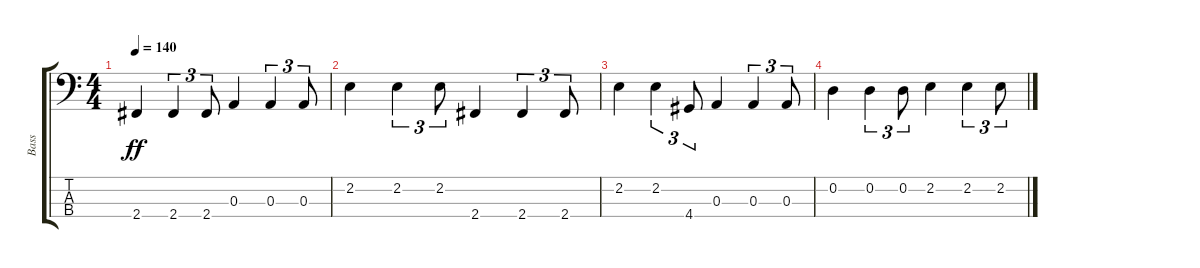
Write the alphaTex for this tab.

\track ("Bass" "Bass") {instrument electricbassfinger}
\staff {score tabs}
\tuning (G2 D2 A1 E1) {hide}
\ts (4 4)
\tempo 140
\clef f4
\ks c
2.4.4{dy ff} 2.4.4{tu (3 2)} 2.4.8{tu (3 2)} 0.3.4 0.3.4{tu (3 2) volume 3} 0.3.8{tu (3 2)} |
2.2.4 2.2.4{tu (3 2)} 2.2.8{tu (3 2)} 2.4.4 2.4.4{tu (3 2) volume 2} 2.4.8{tu (3 2)} |
2.2.4 2.2.4{tu (3 2)} 4.4.8{tu (3 2)} 0.3.4 0.3.4{tu (3 2) volume 1} 0.3.8{tu (3 2)} |
0.2.4 0.2.4{tu (3 2)} 0.2.8{tu (3 2)} 2.2.4{volume 0} 2.2.4{tu (3 2)} 2.2.8{tu (3 2)}
